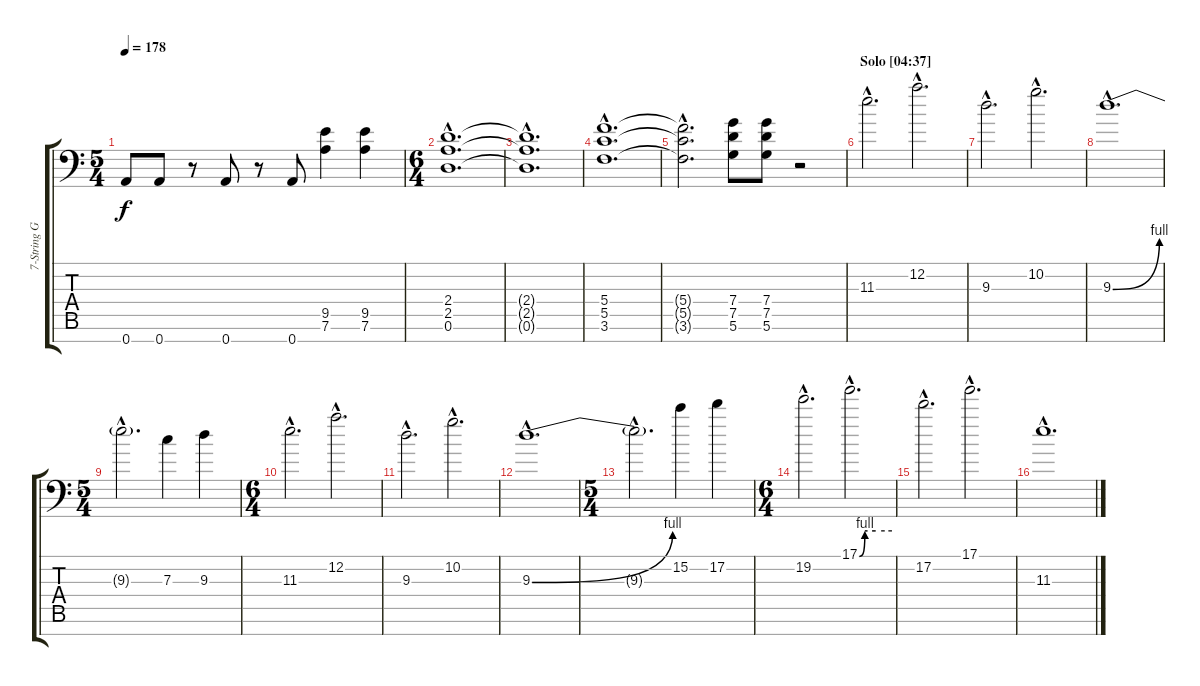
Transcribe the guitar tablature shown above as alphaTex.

\track ("7-String Guitar" "7-String G") {instrument distortionguitar}
\staff {score tabs}
\tuning (D4 A3 F3 C3 G2 D2 A1) {hide}
\ts (5 4)
\tempo 178
\clef f4
\ks c
0.7.8{dy f} 0.7.8 r.8 0.7.8 r.8 0.7.8 (9.5 7.6).4 (9.5 7.6).4 |
\ts (6 4)
(2.4{hac} 2.5{hac} 0.6{hac}).1{d} |
(2.4{hac t} 2.5{hac t} 0.6{hac t}).1{d} |
(5.4{hac} 5.5{hac} 3.6{hac}).1{d} |
(5.4{hac t} 5.5{hac t} 3.6{hac t}).2{d} (7.4 7.5 5.6).8 (7.4 7.5 5.6).8 r.2 |
\section ("" "Solo [04:37]")
11.3{hac}.2{d instrument overdrivenguitar} 12.2{hac}.2{d} |
9.3{hac}.2{d} 10.2{hac}.2{d} |
9.3{be (bend 0 0 60 4) hac}.1{d} |
\ts (5 4)
9.3{hac t}.2{d} 7.3.4 9.3.4 |
\ts (6 4)
\section ("" "")
11.3{hac}.2{d} 12.2{hac}.2{d} |
9.3{hac}.2{d} 10.2{hac}.2{d} |
9.3{be (bend 0 0 60 4) hac}.1{d} |
\ts (5 4)
9.3{hac t}.2{d} 15.2.4 17.2.4 |
\ts (6 4)
\section ("" "")
19.2{hac}.2{d} 17.1{be (custom 0 0 10 4 15 4 30 4 60 4) hac}.2{d} |
17.2{hac}.2{d} 17.1{hac}.2{d} |
11.3{be (hold 0 0 60 0) hac}.1{d}
